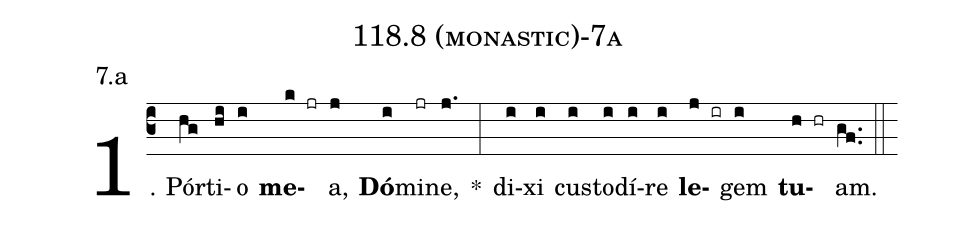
name: 118.8 (monastic)-7a;
annotation: 7.a;
%%
(c3)1. Pór(hg)ti(hi)o(i) <b>me</b>(k jr)a,(j) <b>Dó</b>(i)mi(jr)ne,(j.) *(:) di(i)xi(i) cus(i)to(i)dí(i)re(i) <b>le</b>(j ir)gem(i) <b>tu</b>(h hr)am.(gf..) (::)
